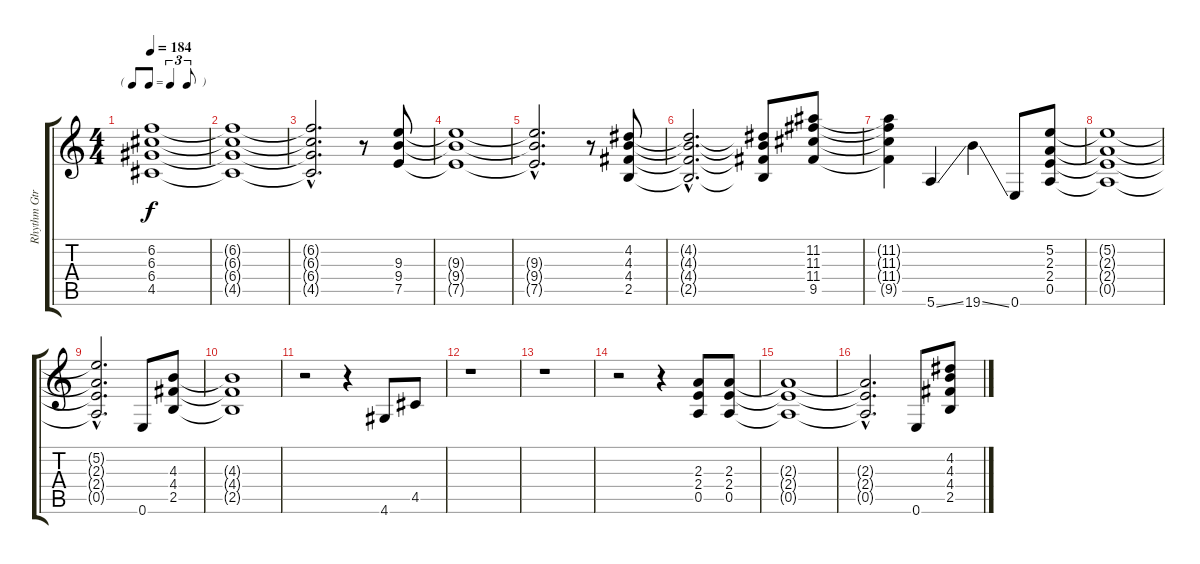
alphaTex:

\track ("Rhythm Gtr 1" "Rhythm Gtr") {instrument distortionguitar}
\staff {score tabs}
\tuning (E4 B3 G3 D3 A2 E2) {hide}
\ts (4 4)
\tf triplet8th
\tempo 184
\clef g2
\ks c
(6.2{t} 6.3{t} 6.4{t} 4.5{t}).1{dy f} |
(6.2{t} 6.3{t} 6.4{t} 4.5{t}).1 |
(6.2{hac t} 6.3{hac t} 6.4{hac t} 4.5{hac t}).2{d} r.8 (9.3 9.4 7.5).8 |
(9.3{t} 9.4{t} 7.5{t}).1 |
(9.3{hac t} 9.4{hac t} 7.5{hac t}).2{d} r.8 (4.2 4.3 4.4 2.5).8 |
(4.2{hac t} 4.3{hac t} 4.4{hac t} 2.5{hac t}).2{d} (4.2{t} 4.3{t} 4.4{t} 2.5{t}).8 (11.2 11.3 11.4 9.5).8 |
(11.2{t} 11.3{t} 11.4{t} 9.5{t}).4 5.6{ss}.4 19.6{ss}.4 0.6.8 (5.2 2.3 2.4 0.5).8 |
(5.2{t} 2.3{t} 2.4{t} 0.5{t}).1 |
(5.2{hac t} 2.3{hac t} 2.4{hac t} 0.5{hac t}).2{d} 0.6.8 (4.3 4.4 2.5).8 |
(4.3{t} 4.4{t} 2.5{t}).1 |
r.2 r.4 4.6.8 4.5.8 |
r.1 |
r.1 |
r.2 r.4 (2.3 2.4 0.5).8 (2.3 2.4 0.5).8 |
(2.3{t} 2.4{t} 0.5{t}).1 |
(2.3{hac t} 2.4{hac t} 0.5{hac t}).2{d} 0.6.8 (4.2 4.3 4.4 2.5).8
